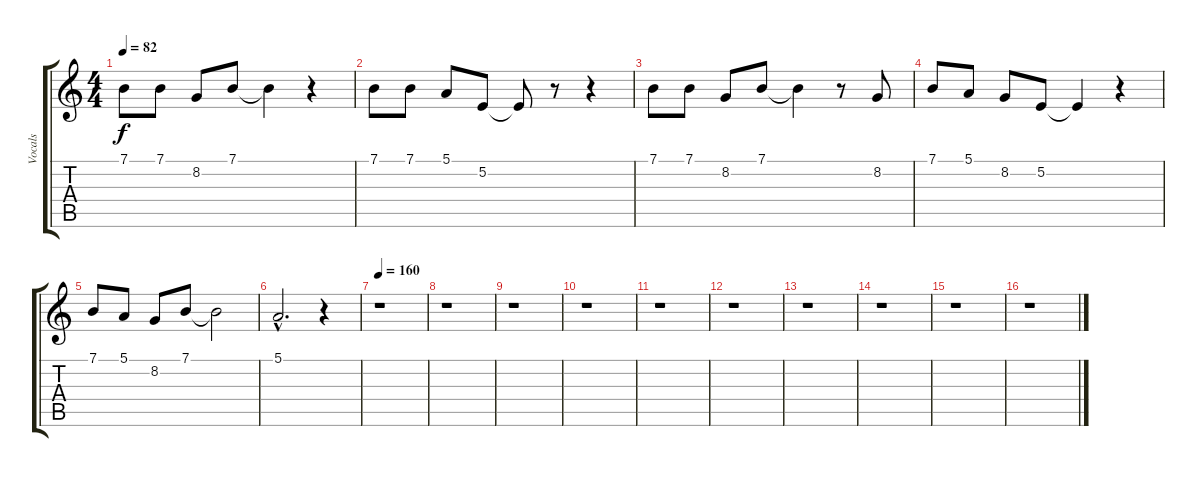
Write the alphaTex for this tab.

\track ("Vocals" "Vocals") {instrument cello}
\staff {score tabs}
\tuning (E4 B3 G3 D3 A2 E2) {hide}
\ts (4 4)
\tempo 82
\clef g2
\ks c
7.1.8{dy f} 7.1.8 8.2.8 7.1.8 7.1{t}.4 r.4 |
7.1.8 7.1.8 5.1.8 5.2.8 5.2{t}.8 r.8 r.4 |
7.1.8 7.1.8 8.2.8 7.1.8 7.1{t}.4 r.8 8.2.8 |
7.1.8 5.1.8 8.2.8 5.2.8 5.2{t}.4 r.4 |
7.1.8 5.1.8 8.2.8 7.1.8 7.1{t}.2 |
5.1{hac}.2{d} r.4 |
\tempo 160
r.1 |
r.1 |
r.1 |
r.1 |
r.1 |
r.1 |
r.1 |
r.1 |
r.1 |
r.1
